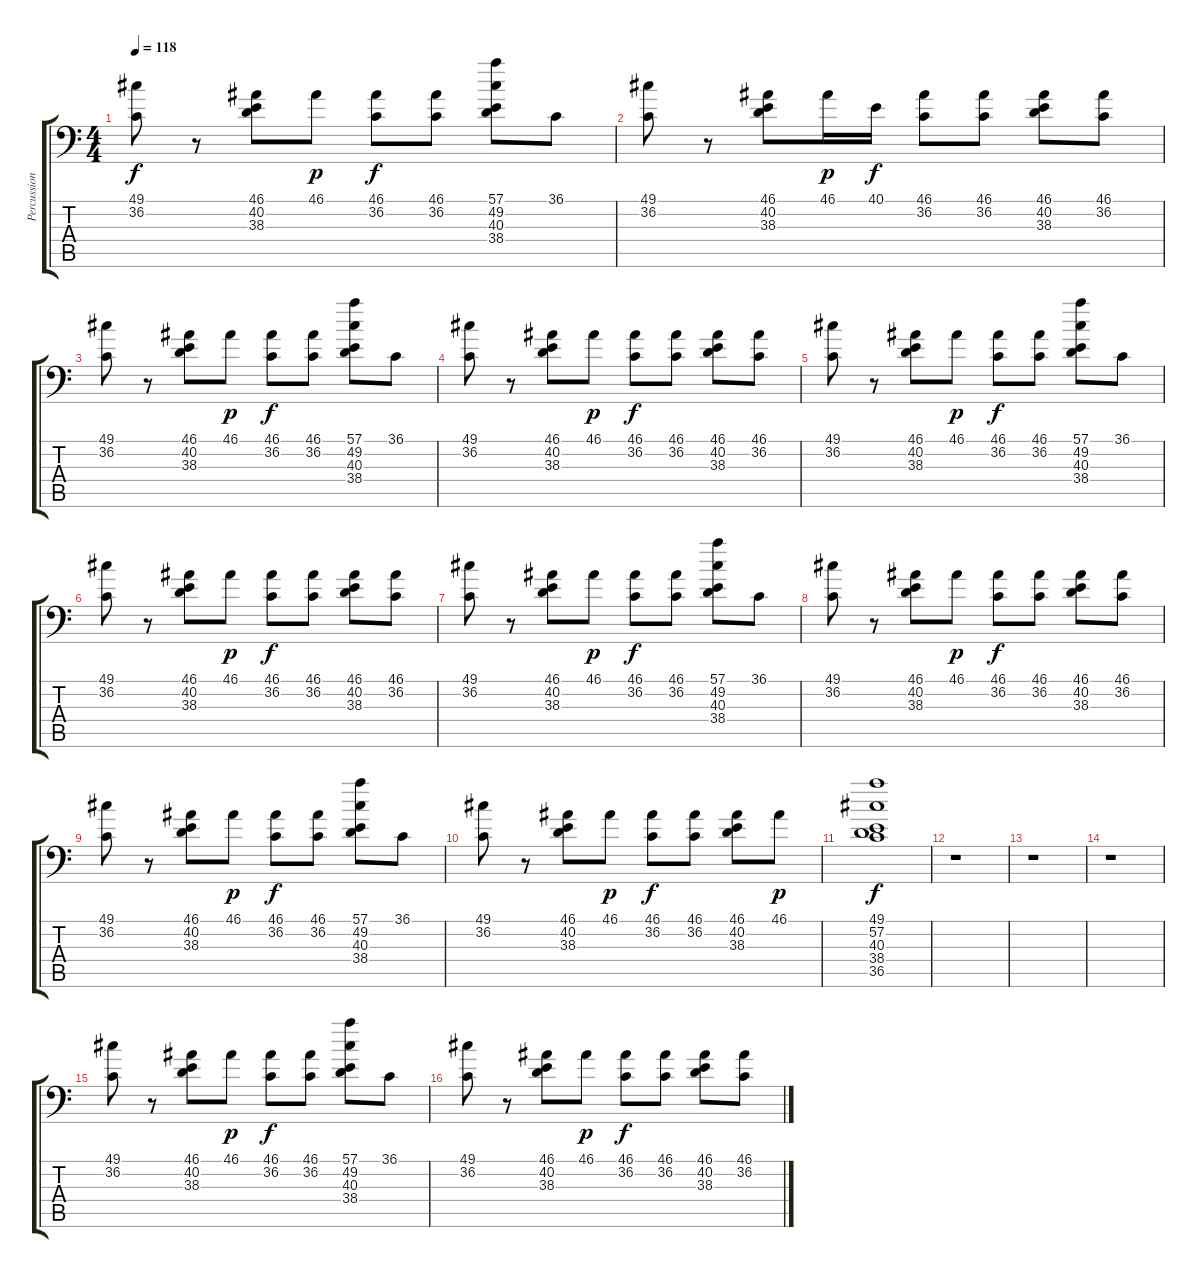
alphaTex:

\track ("Percussion-Keith Moon" "Percussion") {instrument acousticgrandpiano}
\staff {score tabs}
\tuning (C-1 C-1 C-1 C-1 C-1 C-1) {hide}
\ts (4 4)
\tempo 118
\clef f4
\ks c
(49.1 36.2).8{dy f} r.8 (46.1 40.2 38.3).8 46.1.8{dy p} (46.1 36.2).8{dy f} (46.1 36.2).8 (57.1 49.2 40.3 38.4).8 36.1.8 |
(49.1 36.2).8 r.8 (46.1 40.2 38.3).8 46.1.16{dy p} 40.1.16{dy f} (46.1 36.2).8 (46.1 36.2).8 (46.1 40.2 38.3).8 (46.1 36.2).8 |
(49.1 36.2).8 r.8 (46.1 40.2 38.3).8 46.1.8{dy p} (46.1 36.2).8{dy f} (46.1 36.2).8 (57.1 49.2 40.3 38.4).8 36.1.8 |
(49.1 36.2).8 r.8 (46.1 40.2 38.3).8 46.1.8{dy p} (46.1 36.2).8{dy f} (46.1 36.2).8 (46.1 40.2 38.3).8 (46.1 36.2).8 |
(49.1 36.2).8 r.8 (46.1 40.2 38.3).8 46.1.8{dy p} (46.1 36.2).8{dy f} (46.1 36.2).8 (57.1 49.2 40.3 38.4).8 36.1.8 |
(49.1 36.2).8 r.8 (46.1 40.2 38.3).8 46.1.8{dy p} (46.1 36.2).8{dy f} (46.1 36.2).8 (46.1 40.2 38.3).8 (46.1 36.2).8 |
(49.1 36.2).8 r.8 (46.1 40.2 38.3).8 46.1.8{dy p} (46.1 36.2).8{dy f} (46.1 36.2).8 (57.1 49.2 40.3 38.4).8 36.1.8 |
(49.1 36.2).8 r.8 (46.1 40.2 38.3).8 46.1.8{dy p} (46.1 36.2).8{dy f} (46.1 36.2).8 (46.1 40.2 38.3).8 (46.1 36.2).8 |
(49.1 36.2).8 r.8 (46.1 40.2 38.3).8 46.1.8{dy p} (46.1 36.2).8{dy f} (46.1 36.2).8 (57.1 49.2 40.3 38.4).8 36.1.8 |
(49.1 36.2).8 r.8 (46.1 40.2 38.3).8 46.1.8{dy p} (46.1 36.2).8{dy f} (46.1 36.2).8 (46.1 40.2 38.3).8 46.1.8{dy p} |
(49.1 57.2 40.3 38.4 36.5).1{dy f} |
r.1 |
r.1 |
r.1 |
(49.1 36.2).8 r.8 (46.1 40.2 38.3).8 46.1.8{dy p} (46.1 36.2).8{dy f} (46.1 36.2).8 (57.1 49.2 40.3 38.4).8 36.1.8 |
(49.1 36.2).8 r.8 (46.1 40.2 38.3).8 46.1.8{dy p} (46.1 36.2).8{dy f} (46.1 36.2).8 (46.1 40.2 38.3).8 (46.1 36.2).8
